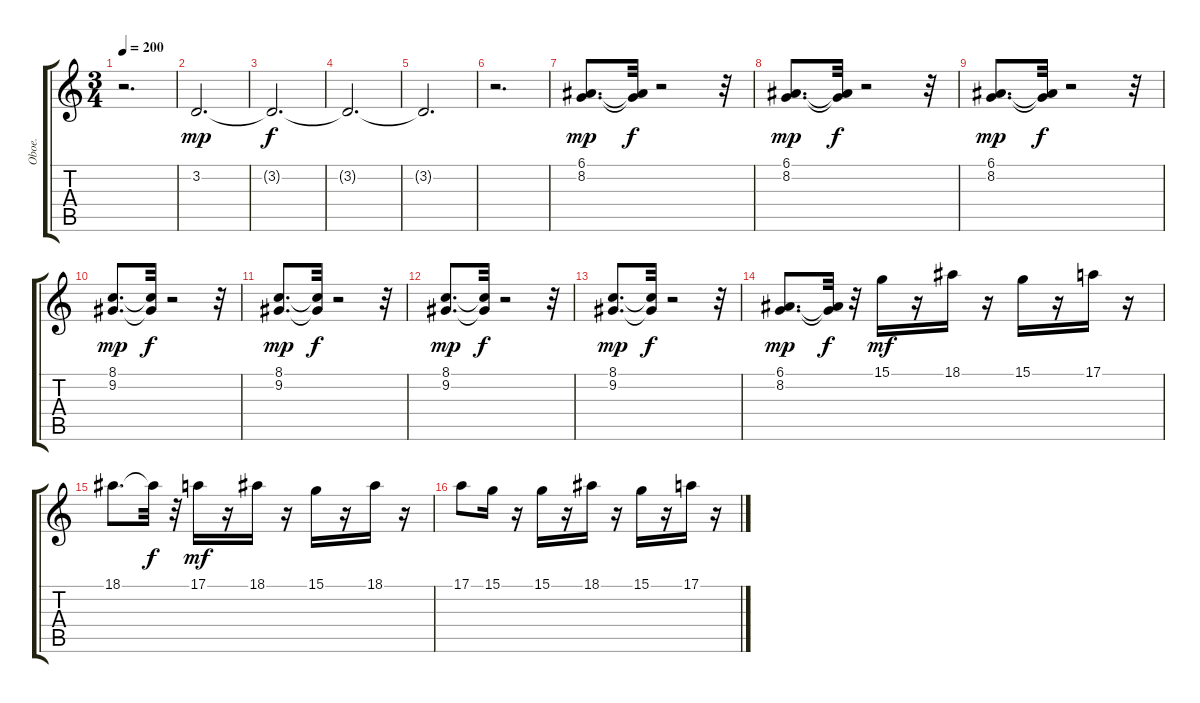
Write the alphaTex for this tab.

\track ("Oboe." "Oboe.") {instrument oboe}
\staff {score tabs}
\tuning (E4 B3 G3 D3 A2 E2) {hide}
\ts (3 4)
\tempo 200
\clef g2
\ks c
r.2{d dy f} |
3.2.2{d dy mp} |
3.2{t}.2{d dy f} |
3.2{t}.2{d} |
3.2{t}.2{d} |
r.2{d} |
(6.1 8.2).8{d dy mp} (6.1{t} 8.2{t}).32{dy f} r.2 r.32 |
(6.1 8.2).8{d dy mp} (6.1{t} 8.2{t}).32{dy f} r.2 r.32 |
(6.1 8.2).8{d dy mp} (6.1{t} 8.2{t}).32{dy f} r.2 r.32 |
(8.1 9.2).8{d dy mp} (8.1{t} 9.2{t}).32{dy f} r.2 r.32 |
(8.1 9.2).8{d dy mp} (8.1{t} 9.2{t}).32{dy f} r.2 r.32 |
(8.1 9.2).8{d dy mp} (8.1{t} 9.2{t}).32{dy f} r.2 r.32 |
(8.1 9.2).8{d dy mp} (8.1{t} 9.2{t}).32{dy f} r.2 r.32 |
(6.1 8.2).8{d dy mp} (6.1{t} 8.2{t}).32{dy f} r.32 15.1.16{dy mf} r.16 18.1.16 r.16 15.1.16 r.16 17.1.16 r.16 |
18.1.8{d} 18.1{t}.32{dy f} r.32 17.1.16{dy mf} r.16 18.1.16 r.16 15.1.16 r.16 18.1.16 r.16 |
17.1.8 15.1.16 r.16 15.1.16 r.16 18.1.16 r.16 15.1.16 r.16 17.1.16 r.16
